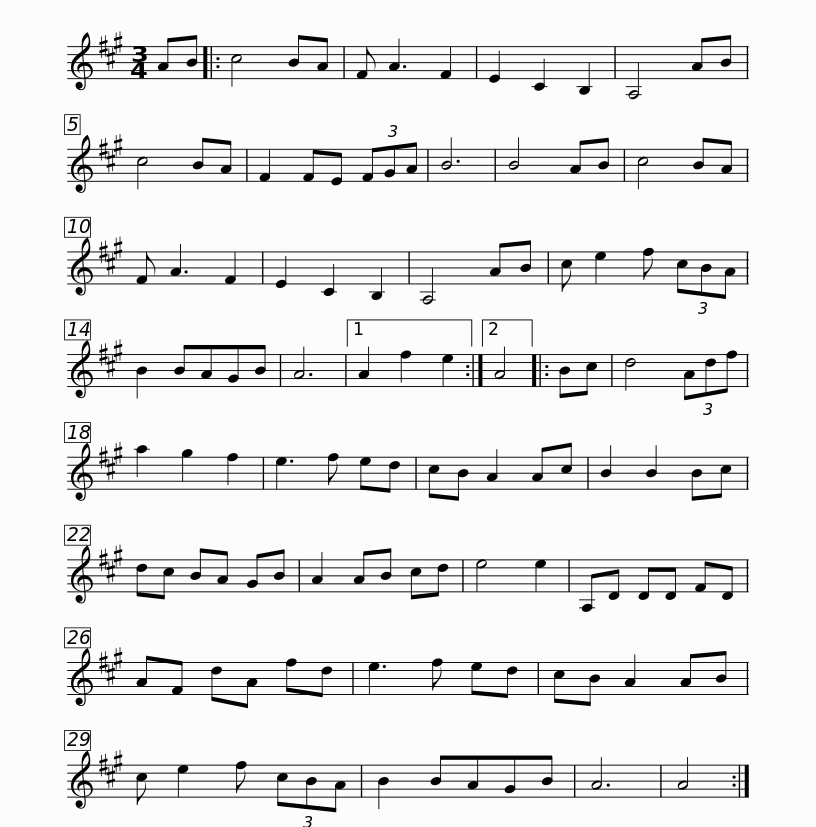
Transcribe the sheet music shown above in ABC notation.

X:1
L:1/8
M:3/4
I:linebreak $
K:A
V:1 treble
V:1
 AB |: c4 BA | F A3 F2 | E2 C2 B,2 | A,4 AB | %5
 c4 BA | F2 FE (3FGA | B6 | B4 AB | c4 BA | %10
 F A3 F2 |$ E2 C2 B,2 | A,4 AB | c e2 f (3cBA | B2 BAGB | %15
 A6 |1 A2 f2 e2 :|2 A4 |: Bc | d4 (3Adf | %20
 a2 g2 f2 | e3 f ed |$ cB A2 Ac | B2 B2 Bc | dc BA GB | %25
 A2 AB cd | e4 e2 | A,D DD FD | AF dA fd | e3 f ed | %30
 cB A2 AB |$ c e2 f (3cBA | B2 BAGB | A6 | A4 :| %35
